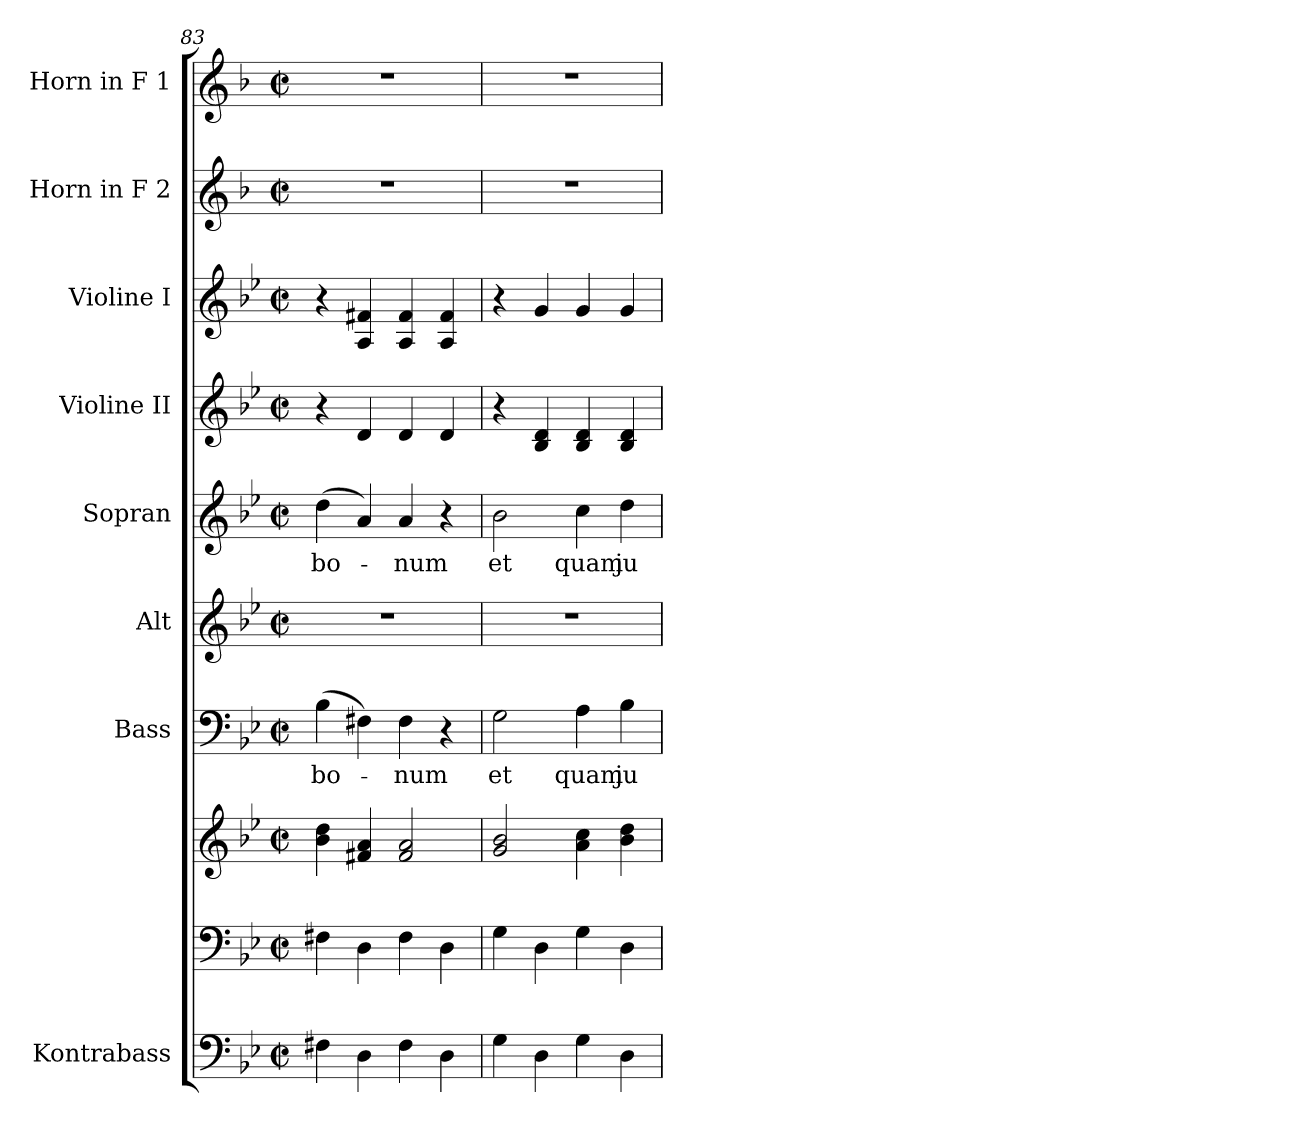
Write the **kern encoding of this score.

**kern	**kern	**kern	**kern	**text	**kern	**kern	**text	**kern	**kern	**kern	**kern
*part9	*part8	*part8	*part7	*part7	*part6	*part5	*part5	*part4	*part3	*part2	*part1
*staff10	*staff9	*staff8	*staff7	*staff7	*staff6	*staff5	*staff5	*staff4	*staff3	*staff2	*staff1
*I"Kontrabass	*	*	*I"Bass	*	*I"Alt	*I"Sopran	*	*I"Violine II	*I"Violine I	*I"Horn in F 2	*I"Horn in F 1
*I'Kb.	*	*	*I'B.	*	*I'A.	*I'S.	*	*I'Vl. II	*I'Vl. I	*	*
*clefF4	*clefF4	*clefG2	*clefF4	*	*clefG2	*clefG2	*	*clefG2	*clefG2	*clefG2	*clefG2
*ITrd7c12	*	*	*	*	*	*	*	*	*	*ITrd4c7	*ITrd4c7
*k[b-e-]	*k[b-e-]	*k[b-e-]	*k[b-e-]	*	*k[b-e-]	*k[b-e-]	*	*k[b-e-]	*k[b-e-]	*k[b-e-]	*k[b-e-]
*B-:	*B-:	*B-:	*B-:	*	*B-:	*B-:	*	*B-:	*B-:	*B-:	*B-:
*M2/2	*M2/2	*M2/2	*M2/2	*	*M2/2	*M2/2	*	*M2/2	*M2/2	*M2/2	*M2/2
*met(c|)	*met(c|)	*met(c|)	*met(c|)	*	*met(c|)	*met(c|)	*	*met(c|)	*met(c|)	*met(c|)	*met(c|)
=83	=83	=83	=83	=83	=83	=83	=83	=83	=83	=83	=83
!	!	!	!	!LO:LY:b	!	!	!LO:LY:b	!	!	!	!
4FF#X\	4F#X\	4b-\ 4dd\	(>4B-\	bo-	1r	(>4dd\	bo-	4r	4r	1r	1r
4DD\	4D\	4f#X/ 4a/	4F#X\)	.	.	4a/)	.	4d/	4A/ 4f#X/	.	.
!	!	!	!	!LO:LY:b	!	!	!LO:LY:b	!	!	!	!
4FF#\	4F#\	2f#/ 2a/	4F#\	-num	.	4a/	-num	4d/	4A/ 4f#/	.	.
4DD\	4D\	.	4r	.	.	4r	.	4d/	4A/ 4f#/	.	.
=84	=84	=84	=84	=84	=84	=84	=84	=84	=84	=84	=84
!	!	!	!	!LO:LY:b	!	!	!LO:LY:b	!	!	!	!
4GG\	4G\	2g/ 2b-/	2G\	et	1r	2b-\	et	4r	4r	1r	1r
4DD\	4D\	.	.	.	.	.	.	4B-/ 4d/	4g/	.	.
!	!	!	!	!LO:LY:b	!	!	!LO:LY:b	!	!	!	!
4GG\	4G\	4a\ 4cc\	4A\	quam	.	4cc\	quam	4B-/ 4d/	4g/	.	.
!	!	!	!	!LO:LY:b	!	!	!LO:LY:b	!	!	!	!
4DD\	4D\	4b-\ 4dd\	4B-\	ju-	.	4dd\	ju-	4B-/ 4d/	4g/	.	.
=	=	=	=	=	=	=	=	=	=	=	=
*-	*-	*-	*-	*-	*-	*-	*-	*-	*-	*-	*-
